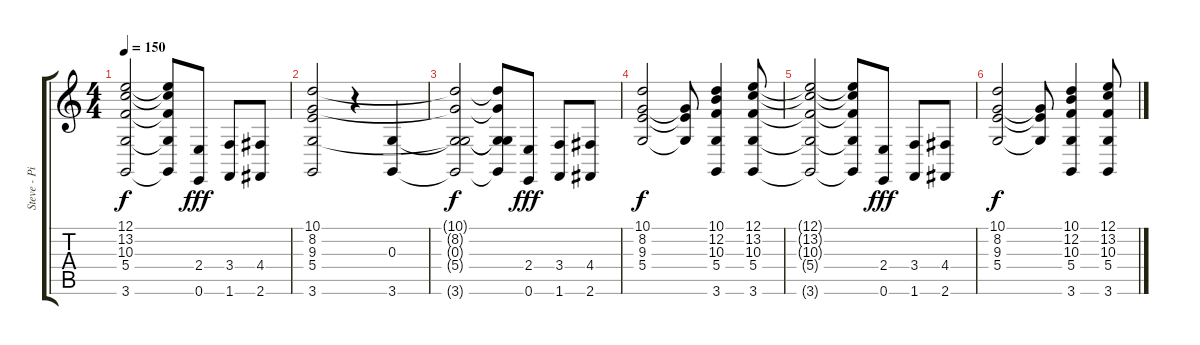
\track ("Steve - Piano" "Steve - Pi") {instrument acousticgrandpiano}
\staff {score tabs}
\tuning (E4 B3 G3 D3 A2 E2) {hide}
\ts (4 4)
\tempo 150
\clef g2
\ks c
(12.1{t} 13.2{t} 10.3{t} 5.4{t} 3.6{t}).2{dy f} (12.1{t} 13.2{t} 10.3{t} 5.4{t} 3.6{t}).8 (2.4 0.6).8{dy fff} (3.4 1.6).8 (4.4 2.6).8 |
(10.1 8.2 9.3 5.4 3.6).2 r.4 (0.3 3.6).4 |
(10.1{t} 8.2{t} 0.3{t} 5.4{t} 3.6{t}).2{dy f} (10.1{t} 8.2{t} 0.3{t} 5.4{t} 3.6{t}).8 (2.4 0.6).8{dy fff} (3.4 1.6).8 (4.4 2.6).8 |
(10.1 8.2 9.3 5.4).2{dy f} (8.2{t} 9.3{t} 5.4{t}).8 (10.1 12.2 10.3 5.4 3.6).4 (12.1 13.2 10.3 5.4 3.6).8 |
(12.1{t} 13.2{t} 10.3{t} 5.4{t} 3.6{t}).2 (12.1{t} 13.2{t} 10.3{t} 5.4{t} 3.6{t}).8 (2.4 0.6).8{dy fff} (3.4 1.6).8 (4.4 2.6).8 |
(10.1 8.2 9.3 5.4).2{dy f} (8.2{t} 9.3{t} 5.4{t}).8 (10.1 12.2 10.3 5.4 3.6).4 (12.1 13.2 10.3 5.4 3.6).8
